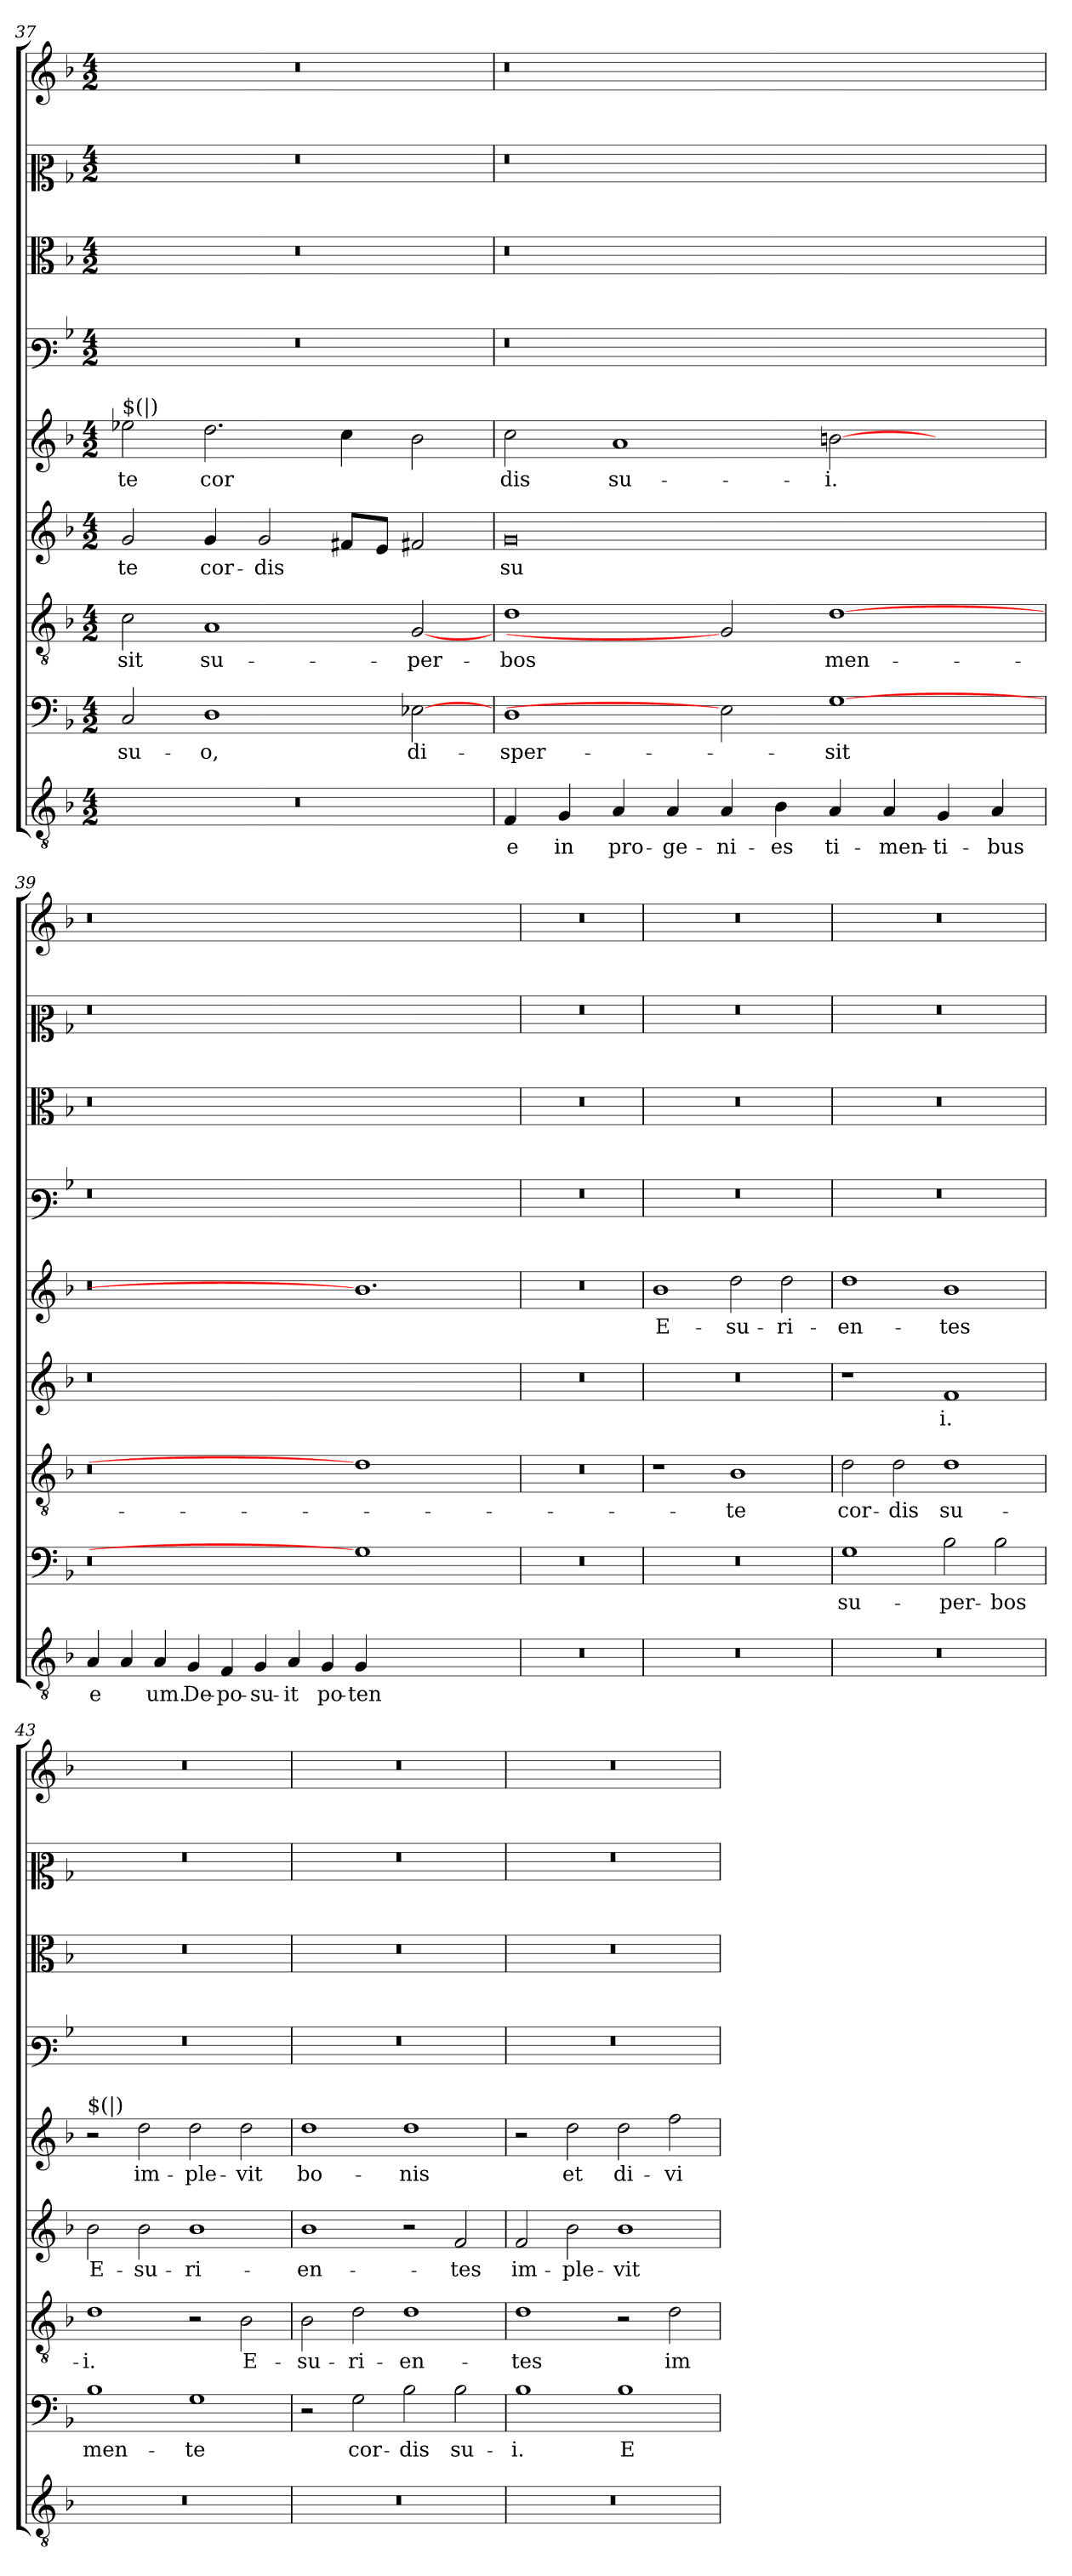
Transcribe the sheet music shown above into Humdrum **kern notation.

**kern	**text	**kern	**text	**kern	**text	**kern	**text	**kern	**text	**kern	**kern	**kern	**kern
*part9	*part9	*part8	*part8	*part7	*part7	*part6	*part6	*part5	*part5	*part4	*part3	*part2	*part1
*staff9	*staff9	*staff8	*staff8	*staff7	*staff7	*staff6	*staff6	*staff5	*staff5	*staff4	*staff3	*staff2	*staff1
*clefGv2	*	*clefF4	*	*clefGv2	*	*clefG2	*	*clefG2	*	*clefF3	*clefC3	*clefC2	*clefG2
*k[b-]	*	*k[b-]	*	*k[b-]	*	*k[b-]	*	*k[b-]	*	*k[b-]	*k[b-]	*k[b-]	*k[b-]
*F:	*	*F:	*	*F:	*	*F:	*	*F:	*	*F:	*F:	*F:	*F:
*M4/2	*	*M4/2	*	*M4/2	*	*M4/2	*	*M4/2	*	*M4/2	*M4/2	*M4/2	*M4/2
=37	=37	=37	=37	=37	=37	=37	=37	=37	=37	=37	=37	=37	=37
!	!	!	!	!	!	!	!	!LO:TX:a:t=$(|)	!	!	!	!	!
!	!	!	!LO:LY:b	!	!LO:LY:b	!	!LO:LY:b	!	!LO:LY:b	!	!	!	!
0r	.	2C/	su-	2c\	-sit	2g/	-te	2ee-X\	-te	0r	0r	0r	0r
!	!	!	!LO:LY:b	!	!LO:LY:b	!	!LO:LY:b	!	!LO:LY:b	!	!	!	!
.	.	1D	-o,	1A	su-	4g/	cor-	2.dd\	cor	.	.	.	.
!	!	!	!	!	!	!	!LO:LY:b	!	!	!	!	!	!
.	.	.	.	.	.	2g/	-dis	.	.	.	.	.	.
.	.	.	.	.	.	8f#/L	.	4cc\	.	.	.	.	.
.	.	.	.	.	.	8e/J	.	.	.	.	.	.	.
!	!	!	!LO:LY:b	!	!LO:LY:b	!	!	!	!	!	!	!	!
.	.	[2E-X	di-	[2G	-per-	2f#X/	.	2b-\	.	.	.	.	.
!!LO:PB:g=z
=38	=38	=38	=38	=38	=38	=38	=38	=38	=38	=38	=38	=38	=38
!LO:N:head=solid	!LO:LY:b	!	!	!	!	!	!	!	!	!	!	!	!
4F/	-e	1D	-sper-	1d	-bos	0g	su	2cc\	dis	0r	0r	0r	0r
!LO:N:head=solid	!LO:LY:b	!	!	!	!	!	!	!	!	!	!	!	!
4G/	in	.	.	.	.	.	.	.	.	.	.	.	.
!LO:N:head=solid	!LO:LY:b	!	!	!	!	!	!	!	!	!	!	!	!
4A/	pro-	.	.	.	.	.	.	1a	su-	.	.	.	.
!LO:N:head=solid	!LO:LY:b	!	!	!	!	!	!	!	!	!	!	!	!
4A/	-ge-	.	.	.	.	.	.	.	.	.	.	.	.
!LO:N:head=solid	!LO:LY:b	!	!	!	!	!	!	!	!	!	!	!	!
4A/	-ni-	2E-]	.	2G]	.	.	.	.	.	.	.	.	.
!LO:N:head=solid	!LO:LY:b	!	!	!	!	!	!	!	!	!	!	!	!
4B-\	-es	.	.	.	.	.	.	.	.	.	.	.	.
!LO:N:head=solid	!LO:LY:b	!	!	!	!	!	!	!	!	!	!	!	!
4A/	ti-	[1G	-sit	[1d	men-	.	.	[2b	-i.	.	.	.	.
!LO:N:head=solid	!LO:LY:b	!	!	!	!	!	!	!	!	!	!	!	!
4A/	-men-	.	.	.	.	.	.	.	.	.	.	.	.
!LO:N:head=solid	!LO:LY:b	!	!	!	!	!	!	!	!	!	!	!	!
4G/	-ti-	.	.	.	.	2ryy	.	2ryy	.	2ryy	2ryy	2ryy	2ryy
!LO:N:head=solid	!LO:LY:b	!	!	!	!	!	!	!	!	!	!	!	!
4A/	-bus	.	.	.	.	.	.	.	.	.	.	.	.
=39	=39	=39	=39	=39	=39	=39	=39	=39	=39	=39	=39	=39	=39
!LO:N:head=solid	!LO:LY:b	!	!	!	!	!	!	!	!	!	!	!	!
4A/	e	0r	.	0r	.	0r	.	0r	.	0r	0r	0r	0r
!LO:N:head=solid	!LO:LY:b	!	!	!	!	!	!	!	!	!	!	!	!
4A/	­	.	.	.	.	.	.	.	.	.	.	.	.
!LO:N:head=solid	!LO:LY:b	!	!	!	!	!	!	!	!	!	!	!	!
4A/	um.	.	.	.	.	.	.	.	.	.	.	.	.
!LO:N:head=solid	!LO:LY:b	!	!	!	!	!	!	!	!	!	!	!	!
4G/	De-	.	.	.	.	.	.	.	.	.	.	.	.
!LO:N:head=solid	!LO:LY:b	!	!	!	!	!	!	!	!	!	!	!	!
4F/	-po-	.	.	.	.	.	.	.	.	.	.	.	.
!LO:N:head=solid	!LO:LY:b	!	!	!	!	!	!	!	!	!	!	!	!
4G/	-su-	.	.	.	.	.	.	.	.	.	.	.	.
!LO:N:head=solid	!LO:LY:b	!	!	!	!	!	!	!	!	!	!	!	!
4A/	-it	.	.	.	.	.	.	.	.	.	.	.	.
!LO:N:head=solid	!LO:LY:b	!	!	!	!	!	!	!	!	!	!	!	!
4G/	po-	.	.	.	.	.	.	.	.	.	.	.	.
!LO:N:head=solid	!LO:LY:b	!	!	!	!	!	!	!	!	!	!	!	!
4G/	-ten-	1G]	.	1d]	.	1.ryy	.	1.b]	.	1.ryy	1.ryy	1.ryy	1.ryy
1ryy	.	.	.	.	.	.	.	.	.	.	.	.	.
.	.	2ryy	.	2ryy	.	.	.	.	.	.	.	.	.
4ryy	.	.	.	.	.	.	.	.	.	.	.	.	.
!!LO:LB:g=z
=40	=40	=40	=40	=40	=40	=40	=40	=40	=40	=40	=40	=40	=40
0r	.	0r	.	0r	.	0r	.	0r	.	0r	0r	0r	0r
=41	=41	=41	=41	=41	=41	=41	=41	=41	=41	=41	=41	=41	=41
!	!	!	!	!	!	!	!	!	!LO:LY:b	!	!	!	!
0r	.	0r	.	1r	.	0r	.	1b-	E-	0r	0r	0r	0r
!	!	!	!	!	!LO:LY:b	!	!	!	!LO:LY:b	!	!	!	!
.	.	.	.	1B-	-te	.	.	2dd\	-su-	.	.	.	.
!	!	!	!	!	!	!	!	!	!LO:LY:b	!	!	!	!
.	.	.	.	.	.	.	.	2dd\	-ri-	.	.	.	.
=42	=42	=42	=42	=42	=42	=42	=42	=42	=42	=42	=42	=42	=42
!	!	!	!LO:LY:b	!	!LO:LY:b	!	!	!	!LO:LY:b	!	!	!	!
0r	.	1G	su-	2d\	cor-	1r	.	1dd	-en-	0r	0r	0r	0r
!	!	!	!	!	!LO:LY:b	!	!	!	!	!	!	!	!
.	.	.	.	2d\	-dis	.	.	.	.	.	.	.	.
!	!	!	!LO:LY:b	!	!LO:LY:b	!	!LO:LY:b	!	!LO:LY:b	!	!	!	!
.	.	2B-\	-per-	1d	su-	1f	i.	1b-	-tes	.	.	.	.
!	!	!	!LO:LY:b	!	!	!	!	!	!	!	!	!	!
.	.	2B-\	-bos	.	.	.	.	.	.	.	.	.	.
=43	=43	=43	=43	=43	=43	=43	=43	=43	=43	=43	=43	=43	=43
!	!	!	!	!	!	!	!	!LO:TX:a:t=$(|)	!	!	!	!	!
!	!	!	!LO:LY:b	!	!LO:LY:b	!	!LO:LY:b	!	!	!	!	!	!
0r	.	1B-	men-	1d	-i.	2b-\	E-	2r	.	0r	0r	0r	0r
!	!	!	!	!	!	!	!LO:LY:b	!	!LO:LY:b	!	!	!	!
.	.	.	.	.	.	2b-\	-su-	2dd\	im-	.	.	.	.
!	!	!	!LO:LY:b	!	!	!	!LO:LY:b	!	!LO:LY:b	!	!	!	!
.	.	1G	-te	2r	.	1b-	-ri-	2dd\	-ple-	.	.	.	.
!	!	!	!	!	!LO:LY:b	!	!	!	!LO:LY:b	!	!	!	!
.	.	.	.	2B-\	E-	.	.	2dd\	-vit	.	.	.	.
!!LO:LB:g=z
=44	=44	=44	=44	=44	=44	=44	=44	=44	=44	=44	=44	=44	=44
!	!	!	!	!	!LO:LY:b	!	!LO:LY:b	!	!LO:LY:b	!	!	!	!
0r	.	2r	.	2B-\	-su-	1b-	-en-	1dd	bo-	0r	0r	0r	0r
!	!	!	!LO:LY:b	!	!LO:LY:b	!	!	!	!	!	!	!	!
.	.	2G\	cor-	2d\	-ri-	.	.	.	.	.	.	.	.
!	!	!	!LO:LY:b	!	!LO:LY:b	!	!	!	!LO:LY:b	!	!	!	!
.	.	2B-\	-dis	1d	-en-	2r	.	1dd	-nis	.	.	.	.
!	!	!	!LO:LY:b	!	!	!	!LO:LY:b	!	!	!	!	!	!
.	.	2B-\	su-	.	.	2f/	-tes	.	.	.	.	.	.
=45	=45	=45	=45	=45	=45	=45	=45	=45	=45	=45	=45	=45	=45
!	!	!	!LO:LY:b	!	!LO:LY:b	!	!LO:LY:b	!	!	!	!	!	!
0r	.	1B-	-i.	1d	-tes	2f/	im-	2r	.	0r	0r	0r	0r
!	!	!	!	!	!	!	!LO:LY:b	!	!LO:LY:b	!	!	!	!
.	.	.	.	.	.	2b-\	-ple-	2dd\	et	.	.	.	.
!	!	!	!LO:LY:b	!	!	!	!LO:LY:b	!	!LO:LY:b	!	!	!	!
.	.	1B-	E-	2r	.	1b-	-vit	2dd\	di-	.	.	.	.
!	!	!	!	!	!LO:LY:b	!	!	!	!LO:LY:b	!	!	!	!
.	.	.	.	2d\	im-	.	.	2ff\	-vi-	.	.	.	.
=	=	=	=	=	=	=	=	=	=	=	=	=	=
*-	*-	*-	*-	*-	*-	*-	*-	*-	*-	*-	*-	*-	*-
